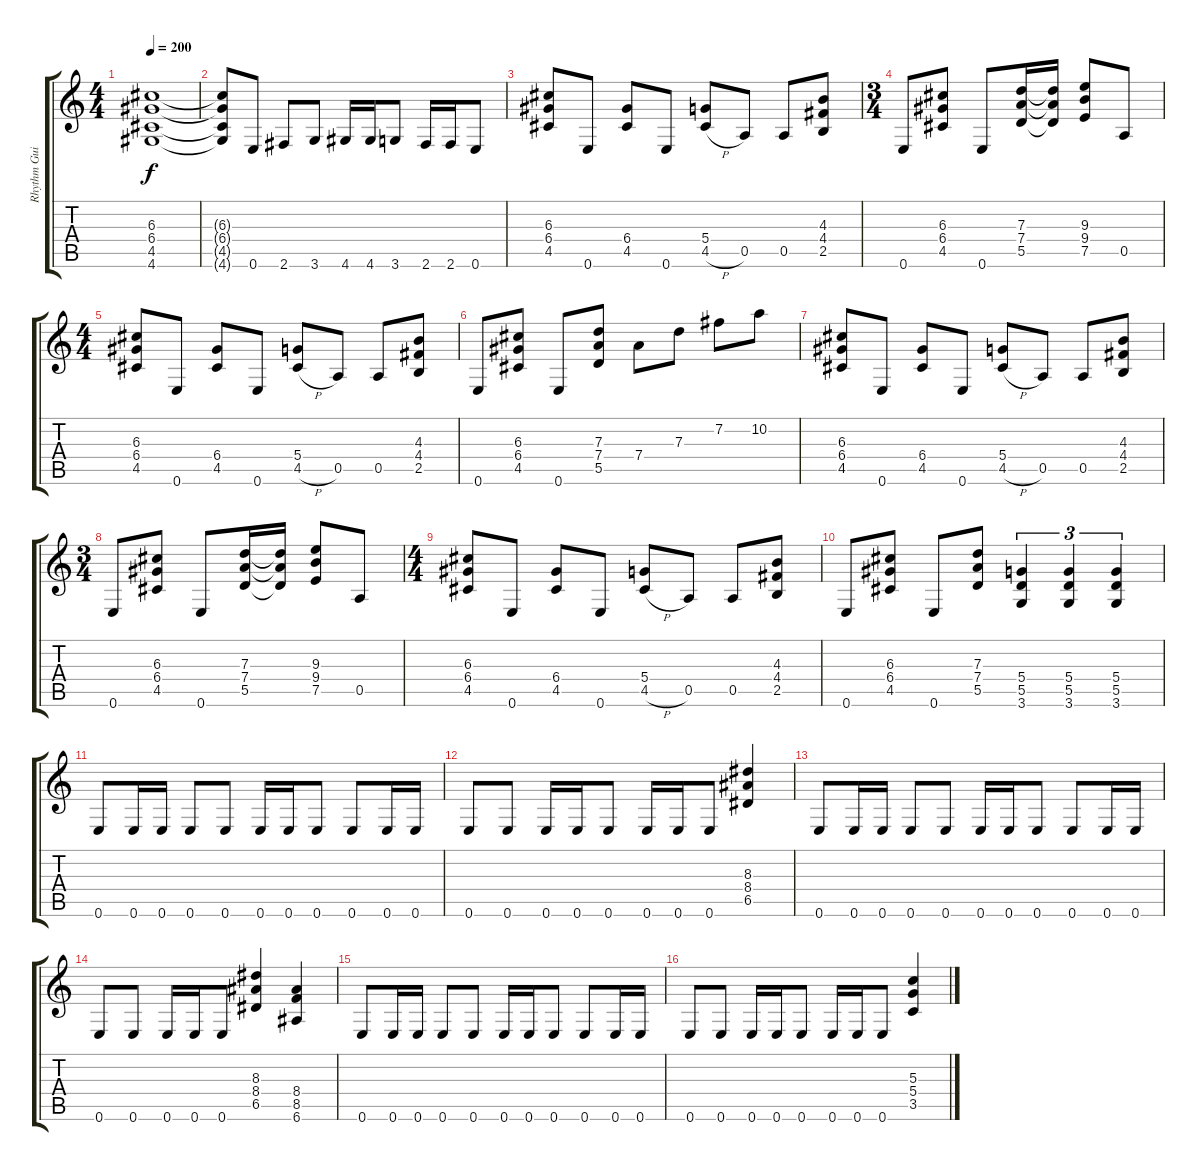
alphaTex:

\track ("Rhythm Guitar Left" "Rhythm Gui") {instrument distortionguitar}
\staff {score tabs}
\tuning (E4 B3 G3 D3 A2 E2) {hide}
\ts (4 4)
\tempo 200
\clef g2
\ks c
(6.3 6.4 4.5 4.6).1{dy f} |
(6.3{t} 6.4{t} 4.5{t} 4.6{t}).8 0.6.8 2.6.8 3.6.8 4.6.16 4.6.16 3.6.8 2.6.16 2.6.16 0.6.8 |
(6.3 6.4 4.5).8 0.6.8 (6.4 4.5).8 0.6.8 (5.4 4.5{h}).8 0.5.8 0.5.8 (4.3 4.4 2.5).8 |
\ts (3 4)
0.6.8 (6.3 6.4 4.5).8 0.6.8 (7.3 7.4 5.5).16 (7.3{t} 7.4{t} 5.5{t}).16 (9.3 9.4 7.5).8 0.5.8 |
\ts (4 4)
(6.3 6.4 4.5).8 0.6.8 (6.4 4.5).8 0.6.8 (5.4 4.5{h}).8 0.5.8 0.5.8 (4.3 4.4 2.5).8 |
0.6.8 (6.3 6.4 4.5).8 0.6.8 (7.3 7.4 5.5).8 7.4.8 7.3.8 7.2.8 10.2.8 |
(6.3 6.4 4.5).8 0.6.8 (6.4 4.5).8 0.6.8 (5.4 4.5{h}).8 0.5.8 0.5.8 (4.3 4.4 2.5).8 |
\ts (3 4)
0.6.8 (6.3 6.4 4.5).8 0.6.8 (7.3 7.4 5.5).16 (7.3{t} 7.4{t} 5.5{t}).16 (9.3 9.4 7.5).8 0.5.8 |
\ts (4 4)
(6.3 6.4 4.5).8 0.6.8 (6.4 4.5).8 0.6.8 (5.4 4.5{h}).8 0.5.8 0.5.8 (4.3 4.4 2.5).8 |
0.6.8 (6.3 6.4 4.5).8 0.6.8 (7.3 7.4 5.5).8 (5.4 5.5 3.6).4{tu (3 2)} (5.4 5.5 3.6).4{tu (3 2)} (5.4 5.5 3.6).4{tu (3 2)} |
0.6.8 0.6.16 0.6.16 0.6.8 0.6.8 0.6.16 0.6.16 0.6.8 0.6.8 0.6.16 0.6.16 |
0.6.8 0.6.8 0.6.16 0.6.16 0.6.8 0.6.16 0.6.16 0.6.8 (8.3 8.4 6.5).4 |
0.6.8 0.6.16 0.6.16 0.6.8 0.6.8 0.6.16 0.6.16 0.6.8 0.6.8 0.6.16 0.6.16 |
0.6.8 0.6.8 0.6.16 0.6.16 0.6.8 (8.3 8.4 6.5).4 (8.4 8.5 6.6).4 |
0.6.8 0.6.16 0.6.16 0.6.8 0.6.8 0.6.16 0.6.16 0.6.8 0.6.8 0.6.16 0.6.16 |
0.6.8 0.6.8 0.6.16 0.6.16 0.6.8 0.6.16 0.6.16 0.6.8 (5.3 5.4 3.5).4
